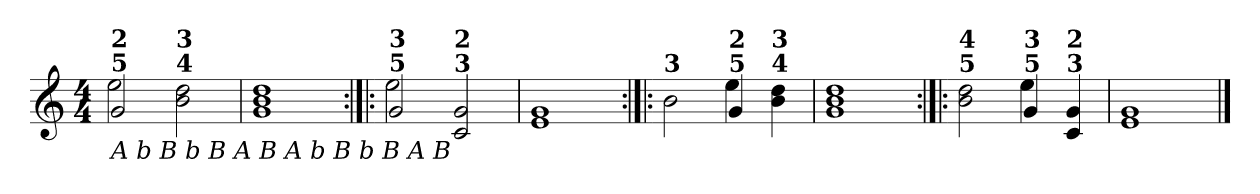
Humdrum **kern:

**kern
*part1
*staff1
!!LO:PB:g=z
*
*k[]
*C:
*M4/4
=1
*^
!LO:TX:b:i:t=A     b          B       b           B     A     B                  A      b         B        b         B      A     B	!
!LO:TX:a:B:t=5	!
!LO:TX:B:t=2	!
2gi/	2eei\
!LO:TX:a:B:t=4	!
!LO:TX:B:t=3	!
2bi\ 2ddi	2ryy
=2	=2
!LO:TX:a:B:t=4	!
!LO:TX:B:t=3	!
!LO:TX:B:t=2	!
*v	*v
1gi 1bi 1ddi
=3:|!|:
*^
!LO:TX:a:B:t=5	!
!LO:TX:B:t=3	!
2gi/	2eei\
!LO:TX:a:B:t=3	!
!LO:TX:B:t=2	!
2ci/ 2gi	2ryy
=4	=4
!LO:TX:a:B:t=3	!
!LO:TX:B:t=2	!
*v	*v
1ei 1gi
!!LO:LB:g=z
=5:|!|:
*^
!LO:TX:a:B:t=3	!
2bi\	2ryy
!LO:TX:a:B:t=5	!
!LO:TX:B:t=2	!
4gi/	4eei\
!LO:TX:a:B:t=4	!
!LO:TX:B:t=3	!
4bi\ 4ddi	4ryy
=6	=6
!LO:TX:a:B:t=4	!
!LO:TX:B:t=3	!
!LO:TX:B:t=2	!
*v	*v
1gi 1bi 1ddi
=7:|!|:
*^
!LO:TX:a:B:t=5	!
!LO:TX:B:t=4	!
2bi\ 2ddi	2ryy
!LO:TX:a:B:t=5	!
!LO:TX:B:t=3	!
4gi/	4eei\
!LO:TX:a:B:t=3	!
!LO:TX:B:t=2	!
4ci/ 4gi	4ryy
=8	=8
!LO:TX:a:B:t=3	!
!LO:TX:B:t=2	!
*v	*v
1ei 1gi
==
*-
